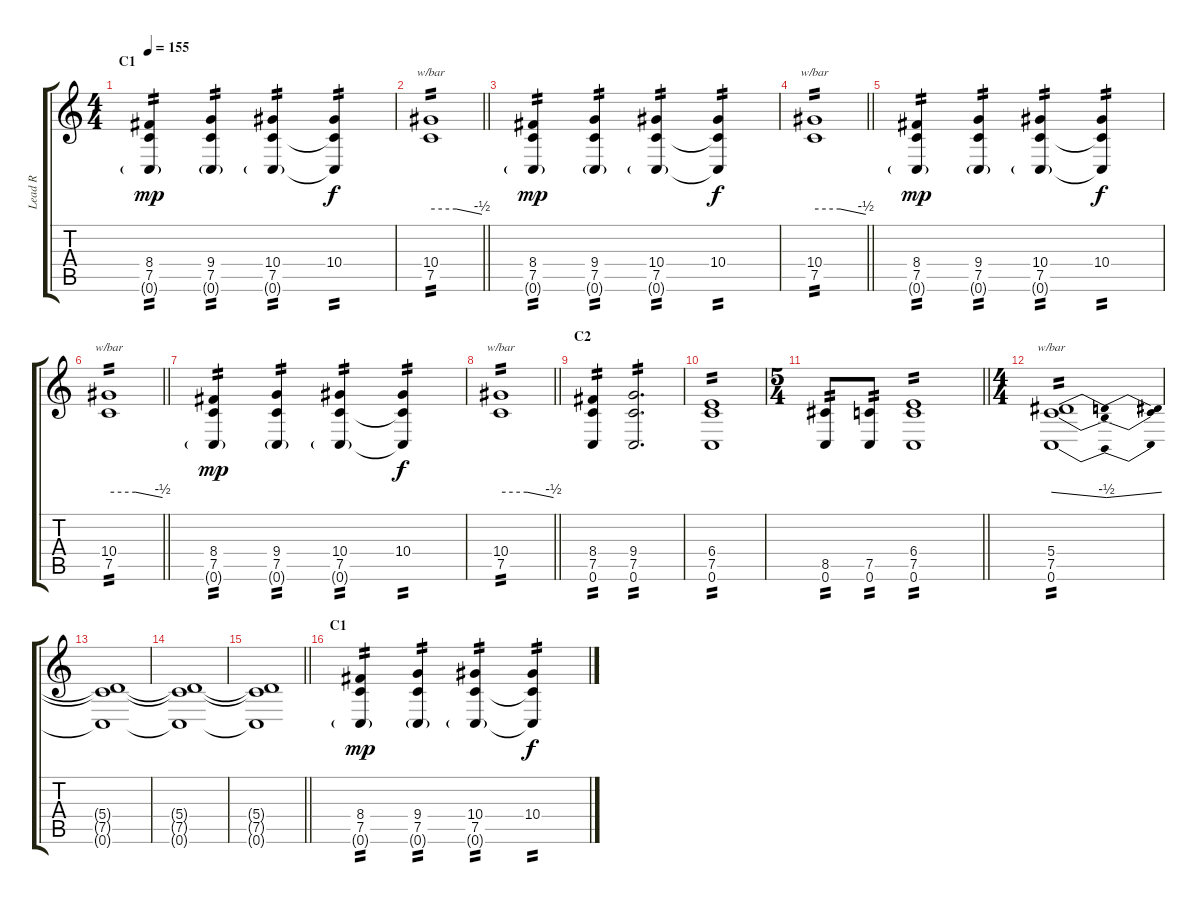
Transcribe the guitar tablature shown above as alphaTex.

\track ("Lead R" "Lead R") {instrument overdrivenguitar}
\staff {score tabs}
\tuning (C4 G3 Eb3 Bb2 F2 C2) {hide}
\ts (4 4)
\section ("" "C1")
\tempo 155
\clef g2
\ks c
(8.4 7.5 0.6{g}).4{tp 2 dy mp} (9.4 7.5 0.6{g}).4{tp 2} (10.4 7.5 0.6{g}).4{tp 2} (10.4 7.5{t} 0.6{t}).4{tp 2 dy f} |
\barLineRight lightlight
(10.4 7.5).1{tbe (custom default 0 0 30 0 60 -2) tp 2} |
\section ("" "")
(8.4 7.5 0.6{g}).4{tp 2 dy mp} (9.4 7.5 0.6{g}).4{tp 2} (10.4 7.5 0.6{g}).4{tp 2} (10.4 7.5{t} 0.6{t}).4{tp 2 dy f} |
\barLineRight lightlight
(10.4 7.5).1{tbe (custom default 0 0 30 0 60 -2) tp 2} |
\section ("" "")
(8.4 7.5 0.6{g}).4{tp 2 dy mp} (9.4 7.5 0.6{g}).4{tp 2} (10.4 7.5 0.6{g}).4{tp 2} (10.4 7.5{t} 0.6{t}).4{tp 2 dy f} |
\barLineRight lightlight
(10.4 7.5).1{tbe (custom default 0 0 30 0 60 -2) tp 2} |
\section ("" "")
(8.4 7.5 0.6{g}).4{tp 2 dy mp} (9.4 7.5 0.6{g}).4{tp 2} (10.4 7.5 0.6{g}).4{tp 2} (10.4 7.5{t} 0.6{t}).4{tp 2 dy f} |
\barLineRight lightlight
(10.4 7.5).1{tbe (custom default 0 0 30 0 60 -2) tp 2} |
\section ("" "C2")
(8.4 7.5 0.6).4{tp 2} (9.4 7.5 0.6).2{d tp 2} |
(6.4 7.5 0.6).1{tp 2} |
\ts (5 4)
\barLineRight lightlight
(8.5 0.6).8{tp 2} (7.5 0.6).8{tp 2} (6.4 7.5 0.6).1{tp 2} |
\ts (4 4)
\section ("" "")
(5.4 7.5 0.6).1{tbe (dip default 0 0 30 -2 60 0) tp 2} |
(5.4{t} 7.5{t} 0.6{t}).1 |
(5.4{t} 7.5{t} 0.6{t}).1 |
\barLineRight lightlight
(5.4{t} 7.5{t} 0.6{t}).1 |
\section ("" "C1")
(8.4 7.5 0.6{g}).4{tp 2 dy mp} (9.4 7.5 0.6{g}).4{tp 2} (10.4 7.5 0.6{g}).4{tp 2} (10.4 7.5{t} 0.6{t}).4{tp 2 dy f}
